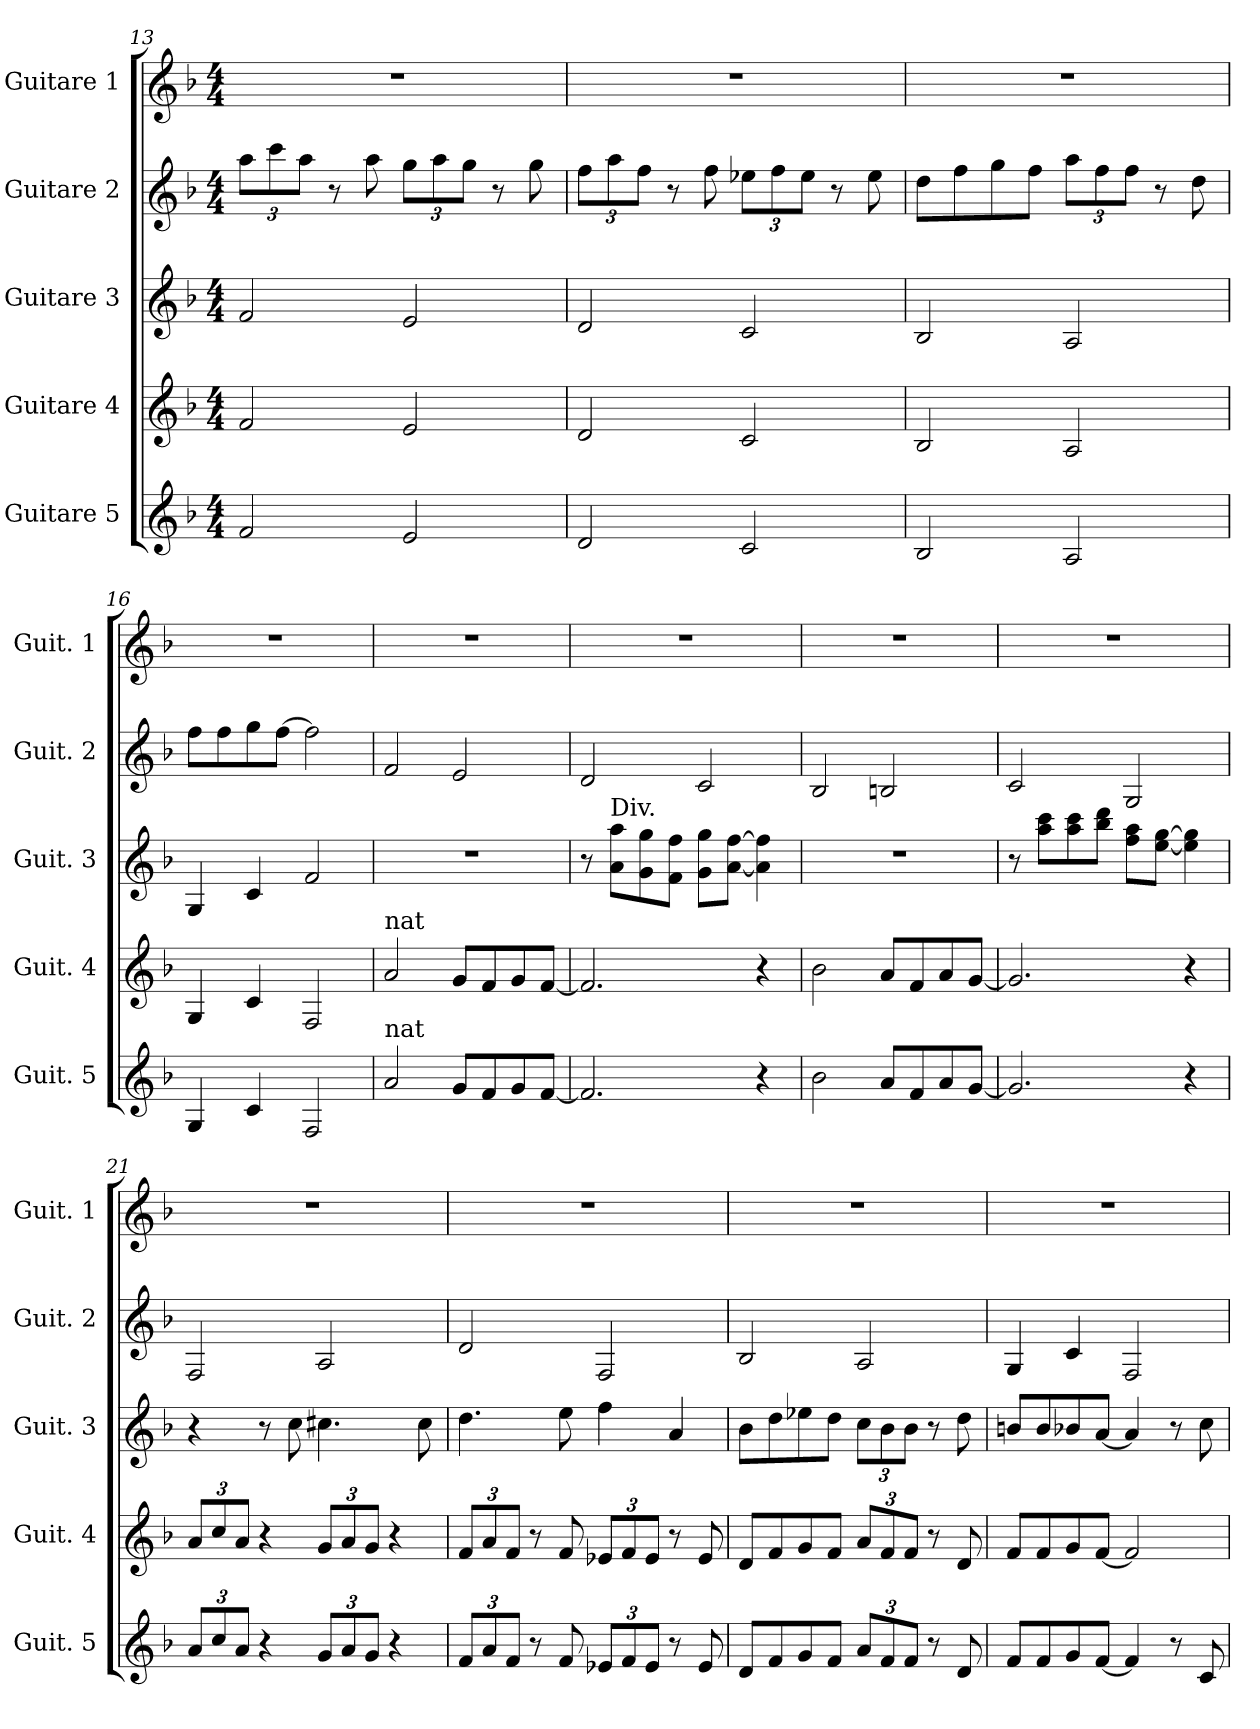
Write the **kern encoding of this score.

**kern	**kern	**kern	**kern	**kern
*part5	*part4	*part3	*part2	*part1
*staff5	*staff4	*staff3	*staff2	*staff1
*I"Guitare 5	*I"Guitare 4	*I"Guitare 3	*I"Guitare 2	*I"Guitare 1
*I'Guit. 5	*I'Guit. 4	*I'Guit. 3	*I'Guit. 2	*I'Guit. 1
!!LO:LB:g=z
*clefG2	*clefG2	*clefG2	*clefG2	*clefG2
*ITrd7c12	*ITrd7c12	*ITrd7c12	*ITrd7c12	*ITrd7c12
*k[b-]	*k[b-]	*k[b-]	*k[b-]	*k[b-]
*F:	*F:	*F:	*F:	*F:
*M4/4	*M4/4	*M4/4	*M4/4	*M4/4
=13	=13	=13	=13	=13
2F/	2F/	2F/	12a\L	1r
.	.	.	12cc\	.
.	.	.	12a\J	.
.	.	.	8r	.
.	.	.	8a\	.
2E/	2E/	2E/	12g\L	.
.	.	.	12a\	.
.	.	.	12g\J	.
.	.	.	8r	.
.	.	.	8g\	.
=14	=14	=14	=14	=14
2D/	2D/	2D/	12f\L	1r
.	.	.	12a\	.
.	.	.	12f\J	.
.	.	.	8r	.
.	.	.	8f\	.
2C/	2C/	2C/	12e-X\L	.
.	.	.	12f\	.
.	.	.	12e-\J	.
.	.	.	8r	.
.	.	.	8e-\	.
=15	=15	=15	=15	=15
2BB-/	2BB-/	2BB-/	8d\L	1r
.	.	.	8f\	.
.	.	.	8g\	.
.	.	.	8f\J	.
2AA/	2AA/	2AA/	12a\L	.
.	.	.	12f\	.
.	.	.	12f\J	.
.	.	.	8r	.
.	.	.	8d\	.
=16	=16	=16	=16	=16
4GG/	4GG/	4GG/	8f\L	1r
.	.	.	8f\	.
4C/	4C/	4C/	8g\	.
.	.	.	[8f\J	.
2FF/	2FF/	2F/	2f\]	.
!!LO:PB:g=z
=17	=17	=17	=17	=17
!	!LO:TX:a:t=nat	!	!	!
!LO:TX:a:t=nat	!	!	!	!
2A/	2A/	1r	2F/	1r
8G/L	8G/L	.	2E/	.
8F/	8F/	.	.	.
8G/	8G/	.	.	.
[8F/J	[8F/J	.	.	.
=18	=18	=18	=18	=18
2.F/]	2.F/]	8r	2D/	1r
!	!	!LO:TX:a:t=Div.	!	!
.	.	8A\ 8a\L	.	.
.	.	8G\ 8g\	.	.
.	.	8F\ 8f\J	.	.
.	.	8G\ 8g\L	2C/	.
.	.	[8A\ [8f\J	.	.
4r	4r	4A\] 4f\]	.	.
=19	=19	=19	=19	=19
2B-\	2B-\	1r	2BB-/	1r
8A/L	8A/L	.	2BBn/	.
8F/	8F/	.	.	.
8A/	8A/	.	.	.
[8G/J	[8G/J	.	.	.
=20	=20	=20	=20	=20
2.G/]	2.G/]	8r	2C/	1r
.	.	8a\ 8cc\L	.	.
.	.	8a\ 8cc\	.	.
.	.	8b-\ 8dd\J	.	.
.	.	8f\ 8a\L	2GG/	.
.	.	[8e\ [8g\J	.	.
4r	4r	4e\] 4g\]	.	.
!!LO:LB:g=z
=21	=21	=21	=21	=21
12A/L	12A/L	4r	2FF/	1r
12c/	12c/	.	.	.
12A/J	12A/J	.	.	.
4r	4r	8r	.	.
.	.	8c\	.	.
12G/L	12G/L	4.c#X\	2AA/	.
12A/	12A/	.	.	.
12G/J	12G/J	.	.	.
4r	4r	.	.	.
.	.	8c#\	.	.
=22	=22	=22	=22	=22
12F/L	12F/L	4.d\	2D/	1r
12A/	12A/	.	.	.
12F/J	12F/J	.	.	.
8r	8r	.	.	.
8F/	8F/	8e\	.	.
12E-X/L	12E-X/L	4f\	2FF/	.
12F/	12F/	.	.	.
12E-/J	12E-/J	.	.	.
8r	8r	4A/	.	.
8E-/	8E-/	.	.	.
=23	=23	=23	=23	=23
8D/L	8D/L	8B-\L	2BB-/	1r
8F/	8F/	8d\	.	.
8G/	8G/	8e-X\	.	.
8F/J	8F/J	8d\J	.	.
12A/L	12A/L	12c\L	2AA/	.
12F/	12F/	12B-\	.	.
12F/J	12F/J	12B-\J	.	.
8r	8r	8r	.	.
8D/	8D/	8d\	.	.
=24	=24	=24	=24	=24
8F/L	8F/L	8Bn/L	4GG/	1r
8F/	8F/	8B/	.	.
8G/	8G/	8B-X/	4C/	.
[8F/J	[8F/J	[8A/J	.	.
4F/]	2F/]	4A/]	2FF/	.
8r	.	8r	.	.
8C/	.	8c\	.	.
=	=	=	=	=
*-	*-	*-	*-	*-
